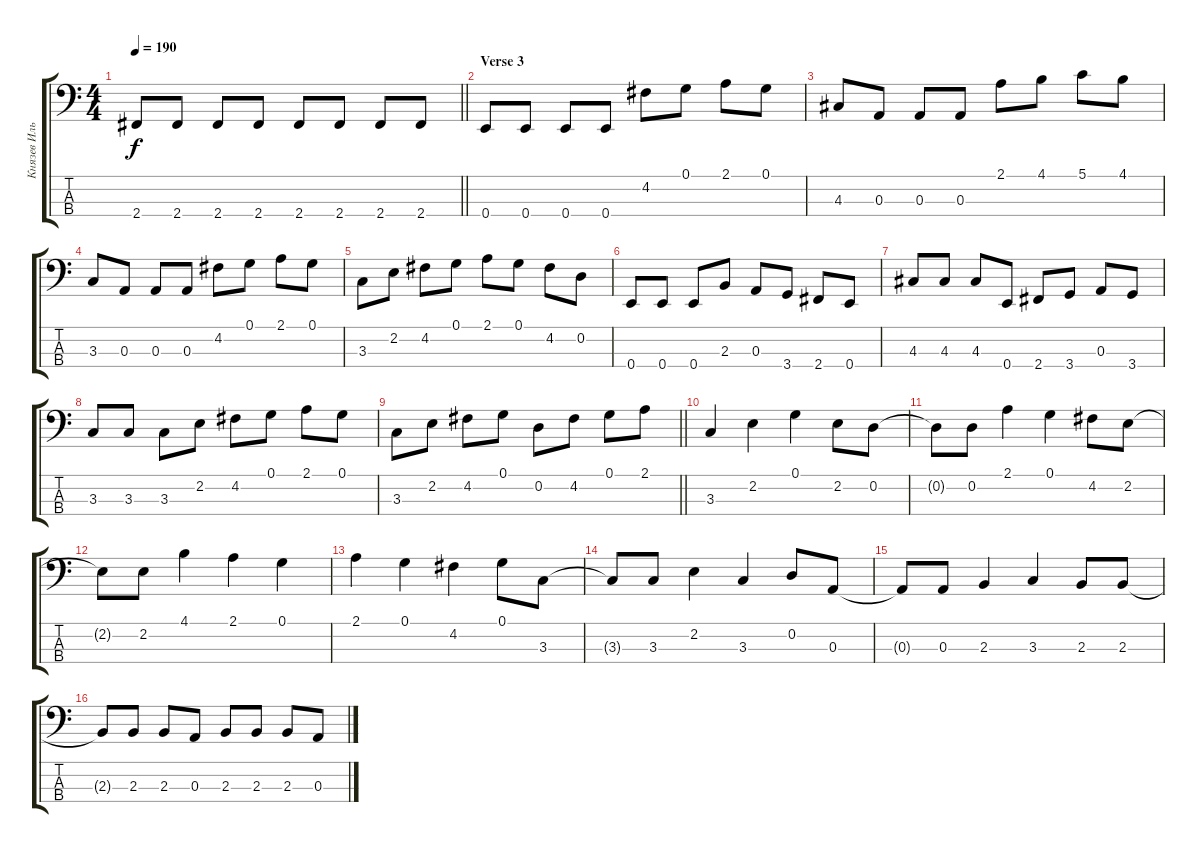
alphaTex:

\track ("Князев Илья" "Князев Иль") {instrument electricbasspick}
\staff {score tabs}
\tuning (G2 D2 A1 E1) {hide}
\ts (4 4)
\tempo 190
\clef f4
\barLineRight lightlight
\ks c
2.4.8{dy f} 2.4.8 2.4.8 2.4.8 2.4.8 2.4.8 2.4.8 2.4.8 |
\section ("" "Verse 3")
0.4.8 0.4.8 0.4.8 0.4.8 4.2.8 0.1.8 2.1.8 0.1.8 |
4.3.8 0.3.8 0.3.8 0.3.8 2.1.8 4.1.8 5.1.8 4.1.8 |
3.3.8 0.3.8 0.3.8 0.3.8 4.2.8 0.1.8 2.1.8 0.1.8 |
3.3.8 2.2.8 4.2.8 0.1.8 2.1.8 0.1.8 4.2.8 0.2.8 |
0.4.8 0.4.8 0.4.8 2.3.8 0.3.8 3.4.8 2.4.8 0.4.8 |
4.3.8 4.3.8 4.3.8 0.4.8 2.4.8 3.4.8 0.3.8 3.4.8 |
3.3.8 3.3.8 3.3.8 2.2.8 4.2.8 0.1.8 2.1.8 0.1.8 |
\barLineRight lightlight
3.3.8 2.2.8 4.2.8 0.1.8 0.2.8 4.2.8 0.1.8 2.1.8 |
3.3.4 2.2.4 0.1.4 2.2.8 0.2.8 |
0.2{t}.8 0.2.8 2.1.4 0.1.4 4.2.8 2.2.8 |
2.2{t}.8 2.2.8 4.1.4 2.1.4 0.1.4 |
2.1.4 0.1.4 4.2.4 0.1.8 3.3.8 |
3.3{t}.8 3.3.8 2.2.4 3.3.4 0.2.8 0.3.8 |
0.3{t}.8 0.3.8 2.3.4 3.3.4 2.3.8 2.3.8 |
2.3{t}.8 2.3.8 2.3.8 0.3.8 2.3.8 2.3.8 2.3.8 0.3.8
